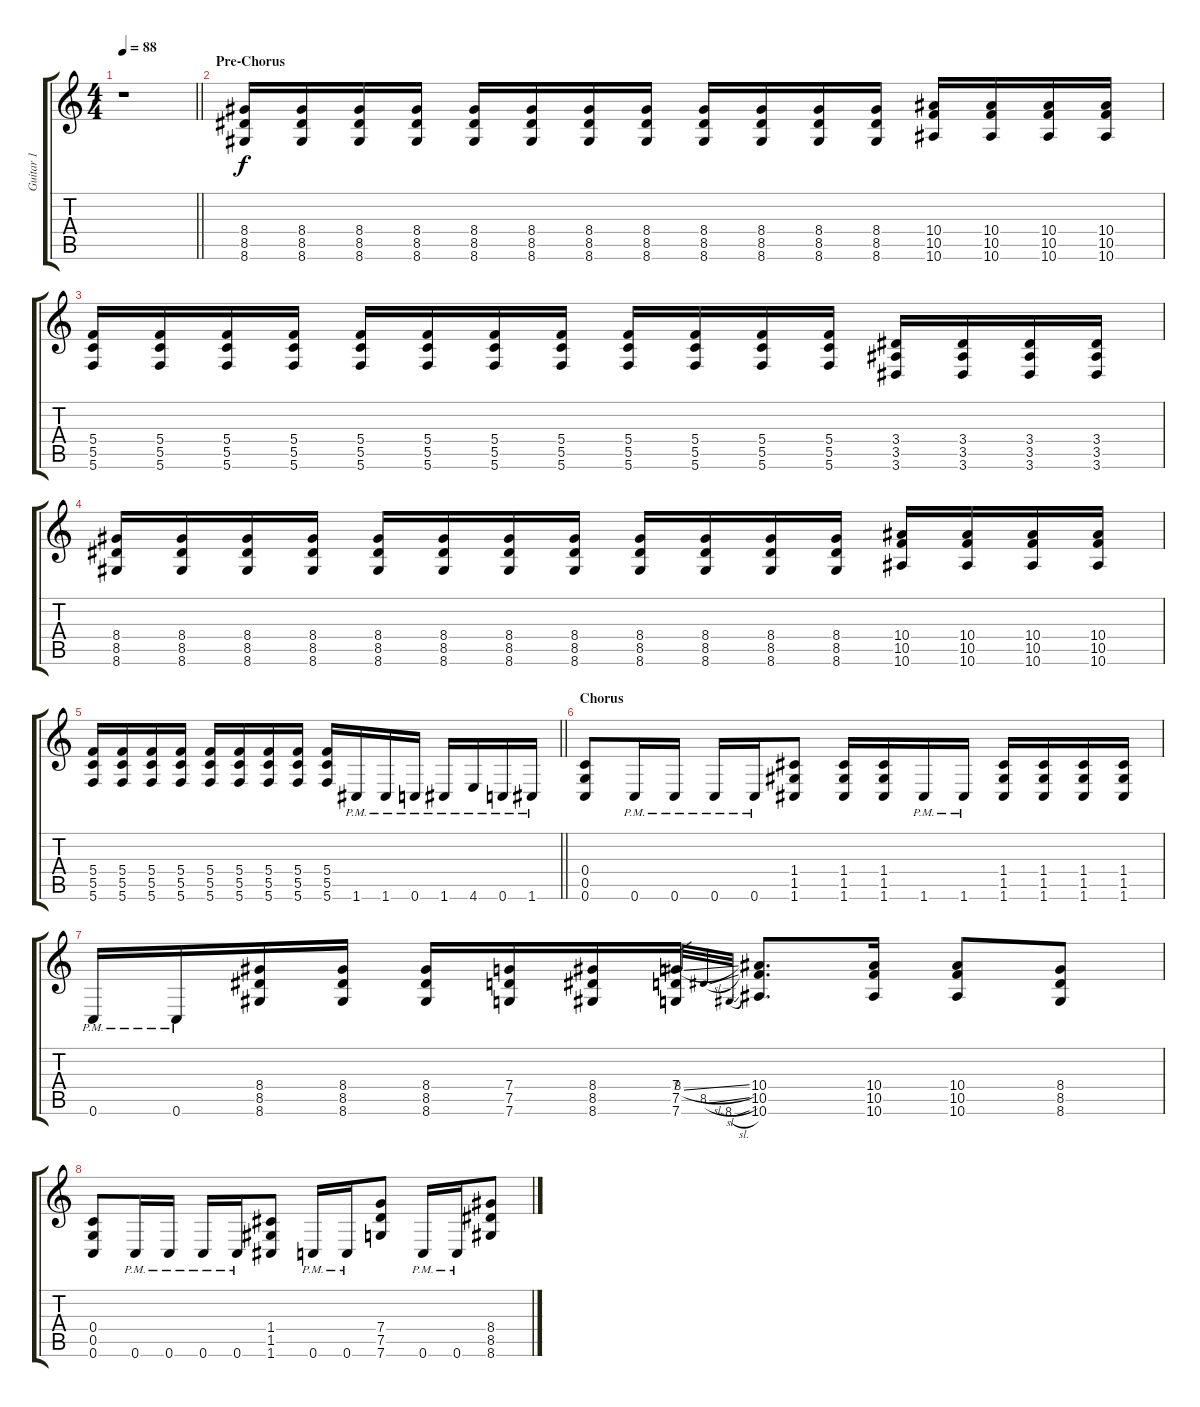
\track ("Guitar 1" "Guitar 1") {instrument distortionguitar}
\staff {score tabs}
\tuning (D4 A3 F3 C3 G2 C2) {hide}
\ts (4 4)
\tempo 88
\clef g2
\barLineRight lightlight
\ks c
r.1{dy f} |
\section ("" "Pre-Chorus")
(8.4 8.5 8.6).16 (8.4 8.5 8.6).16 (8.4 8.5 8.6).16 (8.4 8.5 8.6).16 (8.4 8.5 8.6).16 (8.4 8.5 8.6).16 (8.4 8.5 8.6).16 (8.4 8.5 8.6).16 (8.4 8.5 8.6).16 (8.4 8.5 8.6).16 (8.4 8.5 8.6).16 (8.4 8.5 8.6).16 (10.4 10.5 10.6).16 (10.4 10.5 10.6).16 (10.4 10.5 10.6).16 (10.4 10.5 10.6).16 |
(5.4 5.5 5.6).16 (5.4 5.5 5.6).16 (5.4 5.5 5.6).16 (5.4 5.5 5.6).16 (5.4 5.5 5.6).16 (5.4 5.5 5.6).16 (5.4 5.5 5.6).16 (5.4 5.5 5.6).16 (5.4 5.5 5.6).16 (5.4 5.5 5.6).16 (5.4 5.5 5.6).16 (5.4 5.5 5.6).16 (3.4 3.5 3.6).16 (3.4 3.5 3.6).16 (3.4 3.5 3.6).16 (3.4 3.5 3.6).16 |
(8.4 8.5 8.6).16 (8.4 8.5 8.6).16 (8.4 8.5 8.6).16 (8.4 8.5 8.6).16 (8.4 8.5 8.6).16 (8.4 8.5 8.6).16 (8.4 8.5 8.6).16 (8.4 8.5 8.6).16 (8.4 8.5 8.6).16 (8.4 8.5 8.6).16 (8.4 8.5 8.6).16 (8.4 8.5 8.6).16 (10.4 10.5 10.6).16 (10.4 10.5 10.6).16 (10.4 10.5 10.6).16 (10.4 10.5 10.6).16 |
\barLineRight lightlight
(5.4 5.5 5.6).16 (5.4 5.5 5.6).16 (5.4 5.5 5.6).16 (5.4 5.5 5.6).16 (5.4 5.5 5.6).16 (5.4 5.5 5.6).16 (5.4 5.5 5.6).16 (5.4 5.5 5.6).16 (5.4 5.5 5.6).16 1.6{pm}.16 1.6{pm}.16 0.6{pm}.16 1.6{pm}.16 4.6{pm}.16 0.6{pm}.16 1.6{pm}.16 |
\section ("" "Chorus")
(0.4 0.5 0.6).8 0.6{pm}.16 0.6{pm}.16 0.6{pm}.16 0.6{pm}.16 (1.4 1.5 1.6).8 (1.4 1.5 1.6).16 (1.4 1.5 1.6).16 1.6{pm}.16 1.6{pm}.16 (1.4 1.5 1.6).16 (1.4 1.5 1.6).16 (1.4 1.5 1.6).16 (1.4 1.5 1.6).16 |
0.6{pm}.16 0.6{pm}.16 (8.4 8.5 8.6).16 (8.4 8.5 8.6).16 (8.4 8.5 8.6).16 (7.4 7.5 7.6).16 (8.4 8.5 8.6).16 (7.4 7.5 7.6).16 8.4{sl}.32{gr} 8.5{sl}.32{gr} 8.6{sl}.32{gr} (10.4 10.5 10.6).8{d} (10.4 10.5 10.6).16 (10.4 10.5 10.6).8 (8.4 8.5 8.6).8 |
(0.4 0.5 0.6).8 0.6{pm}.16 0.6{pm}.16 0.6{pm}.16 0.6{pm}.16 (1.4 1.5 1.6).8 0.6{pm}.16 0.6{pm}.16 (7.4 7.5 7.6).8 0.6{pm}.16 0.6{pm}.16 (8.4 8.5 8.6).8
